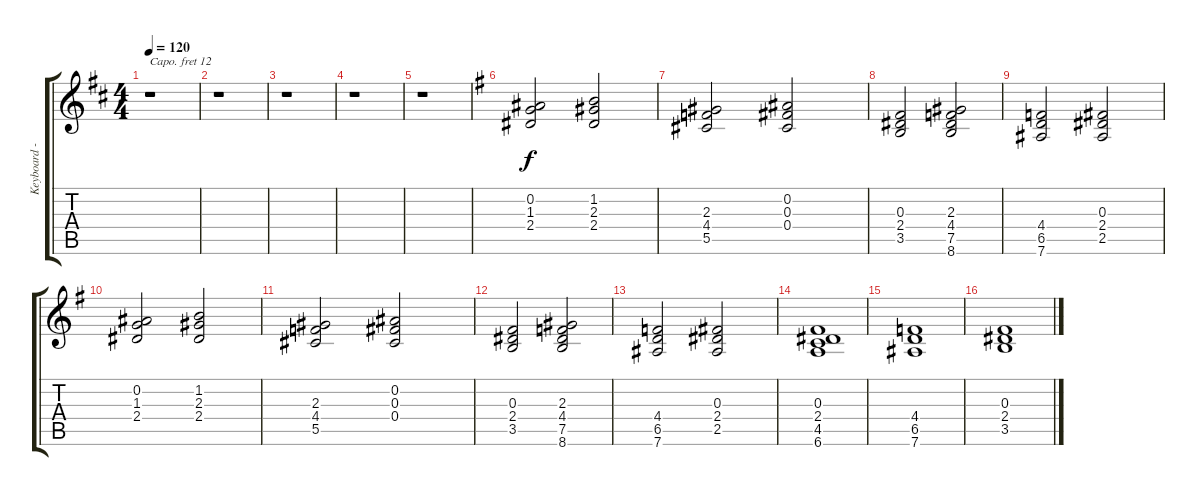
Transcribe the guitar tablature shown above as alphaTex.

\track ("Keyboard - Derek Sherinian" "Keyboard -") {instrument choiraahs}
\staff {score tabs}
\capo 12
\tuning (Eb4 Bb3 Gb3 Db3 Ab2 Eb2) {hide}
\ts (4 4)
\tempo 120
\clef g2
\ks bminor
r.1{dy f} |
r.1 |
r.1 |
r.1 |
r.1 |
\ks eminor
(0.2 1.3 2.4).2 (1.2 2.3 2.4).2 |
(2.3 4.4 5.5).2 (0.2 0.3 0.4).2 |
(0.3 2.4 3.5).2 (2.3 4.4 7.5 8.6).2 |
(4.4 6.5 7.6).2 (0.3 2.4 2.5).2 |
(0.2 1.3 2.4).2 (1.2 2.3 2.4).2 |
(2.3 4.4 5.5).2 (0.2 0.3 0.4).2 |
(0.3 2.4 3.5).2 (2.3 4.4 7.5 8.6).2 |
(4.4 6.5 7.6).2 (0.3 2.4 2.5).2 |
(0.3 2.4 4.5 6.6).1 |
(4.4 6.5 7.6).1 |
(0.3 2.4 3.5).1
